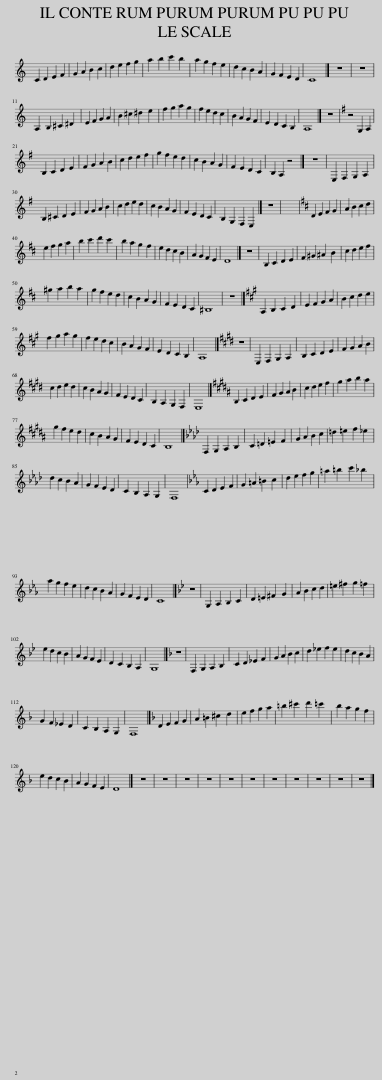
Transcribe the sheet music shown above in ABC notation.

X:1
L:1/8
M:none
I:linebreak $
K:C
V:1 treble
V:1
 C2 D2 E2 F2 | G2 A2 B2 c2 | d2 e2 f2 g2 | a2 b2 c'2 b2 | a2 g2 f2 e2 | %5
 d2 c2 B2 A2 | G2 F2 E2 D2 | C8 |] z8 | z8 |$ %10
 A,2 B,2 ^C2 ^D2 | E2 F2 G2 A2 | B2 ^c2 ^d2 e2 | f2 g2 a2 g2 | f2 e2 d2 c2 | %15
 B2 A2 G2 F2 | E2 D2 C2 B,2 | A,8 |] z8 |[K:G] z4 G,2 A,2 |$ %20
 B,2 C2 D2 E2 | F2 G2 A2 B2 | c2 d2 e2 f2 | g2 f2 e2 d2 | c2 B2 A2 G2 | %25
 F2 E2 D2 C2 | B,2 A,2 z4 |] z8 | E,2 F,2 G,2 A,2 |$ B,2 ^C2 D2 E2 | %30
 F2 G2 A2 B2 | c2 d2 e2 d2 | c2 B2 A2 G2 | F2 E2 D2 C2 | B,2 G,2 F,2 E,2 |] %35
 z8 | x8 |[K:D] D2 E2 F2 G2 | A2 B2 c2 d2 |$ e2 f2 g2 a2 | %40
 b2 c'2 d'2 c'2 | b2 a2 g2 f2 | e2 d2 c2 B2 | A2 G2 F2 E2 | D8 |] %45
 z8 | B,2 C2 D2 E2 | F2 ^G2 ^A2 B2 | c2 d2 e2 f2 |$ ^g2 a2 b2 a2 | %50
 g2 f2 e2 d2 | c2 B2 A2 G2 | F2 E2 D2 C2 | ^B,8 | z8 |] %55
[K:A] A,2 B,2 C2 D2 | E2 F2 G2 A2 | B2 c2 d2 e2 |$ f2 g2 a2 g2 | f2 e2 d2 c2 | %60
 B2 A2 G2 F2 | E2 D2 C2 B,2 | A,8 |][K:E] z8 | E,2 F,2 G,2 A,2 | %65
 B,2 C2 D2 E2 | F2 G2 A2 B2 |$ c2 d2 e2 d2 | c2 B2 A2 G2 | F2 E2 D2 C2 | %70
 B,2 A,2 G,2 F,2 | E,8 |][K:B] B,2 C2 D2 E2 | F2 G2 A2 B2 | c2 d2 e2 f2 | %75
 g2 a2 b2 a2 |$ g2 f2 e2 d2 | c2 B2 A2 G2 | F2 E2 D2 C2 | B,8 |] %80
[K:Ab] F,2 G,2 A,2 B,2 | C2 =D2 =E2 F2 | G2 A2 B2 c2 | =d2 =e2 f2 _e2 |$ d2 c2 B2 A2 | %85
 G2 F2 E2 D2 | C2 B,2 A,2 G,2 | F,8 |[K:Eb] C2 D2 E2 F2 | G2 =A2 =B2 c2 | %90
 d2 e2 f2 g2 | =a2 =b2 c'2 _b2 |$ a2 g2 f2 e2 | d2 c2 B2 A2 | G2 F2 E2 D2 | %95
 C8 |][K:Bb] z8 | G,2 A,2 B,2 C2 | D2 =E2 ^F2 G2 | A2 B2 c2 d2 | %100
 =e2 ^f2 g2 =f2 |$ e2 d2 c2 B2 | A2 G2 F2 E2 | D2 C2 B,2 A,2 | G,8 |] %105
[K:F] z8 | F,2 G,2 A,2 B,2 | C2 D2 _E2 F2 | G2 A2 B2 c2 | d2 _e2 f2 e2 | %110
 d2 c2 B2 A2 |$ G2 F2 _E2 D2 | C2 B,2 A,2 G,2 | F,8 |][K:F] D2 E2 F2 G2 | %115
 A2 =B2 ^c2 d2 | e2 f2 g2 a2 | =b2 ^c'2 d'2 =c'2 | b2 a2 g2 f2 |$ e2 d2 c2 B2 | %120
 A2 G2 F2 E2 | D8 |] z8 | z8 | z8 | %125
 z8 | z8 | z8 | z8 | z8 | %130
 z8 | z8 | z8 |] %133
